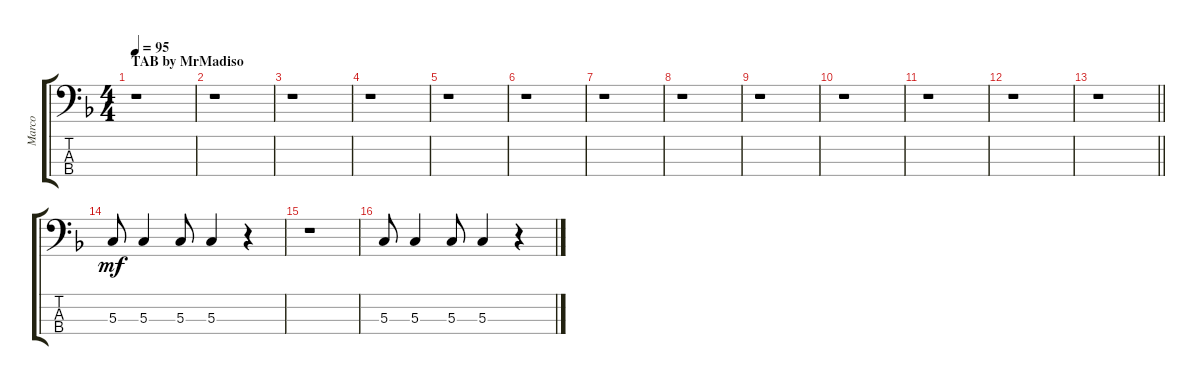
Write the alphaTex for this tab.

\track ("Marco" "Marco") {instrument electricbasspick}
\staff {score tabs}
\tuning (F2 C2 G1 C1) {hide}
\ts (4 4)
\section ("" "TAB by MrMadiso")
\tempo 95
\clef f4
\ks f
r.1{dy mf instrument electricbasspick} |
r.1 |
r.1 |
r.1 |
r.1 |
r.1 |
r.1 |
r.1 |
r.1 |
r.1 |
r.1 |
r.1 |
\barLineRight lightlight
r.1 |
5.3.8 5.3.4 5.3.8 5.3.4 r.4 |
r.1 |
5.3.8 5.3.4 5.3.8 5.3.4 r.4
